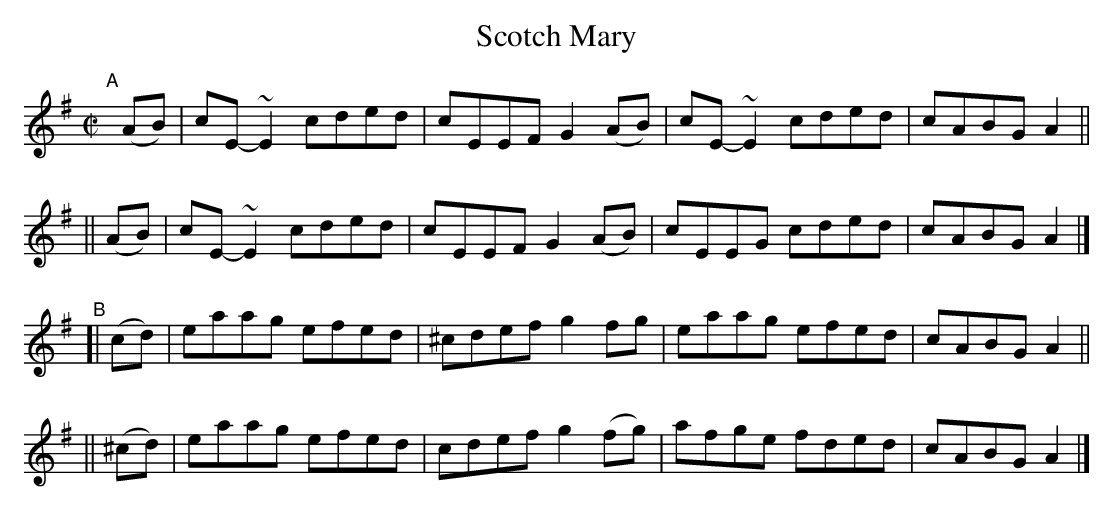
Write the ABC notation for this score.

X:1
T: Scotch Mary
M: C|
L: 1/8
K: Ador
"^A"[|]\
   (AB) | cE-~E2 cded | cEEF G2(AB) | cE-~E2 cded | cABG A2 ||
|| (AB) | cE-~E2 cded | cEEF G2(AB) | cEEG   cded | cABG A2 |]
"^B"\
[|  (cd) | eaag efed | ^cdef g2 fg  | eaag efed | cABG A2 ||
|| (^cd) | eaag efed |  cdef g2(fg) | afge fded | cABG A2 |]
